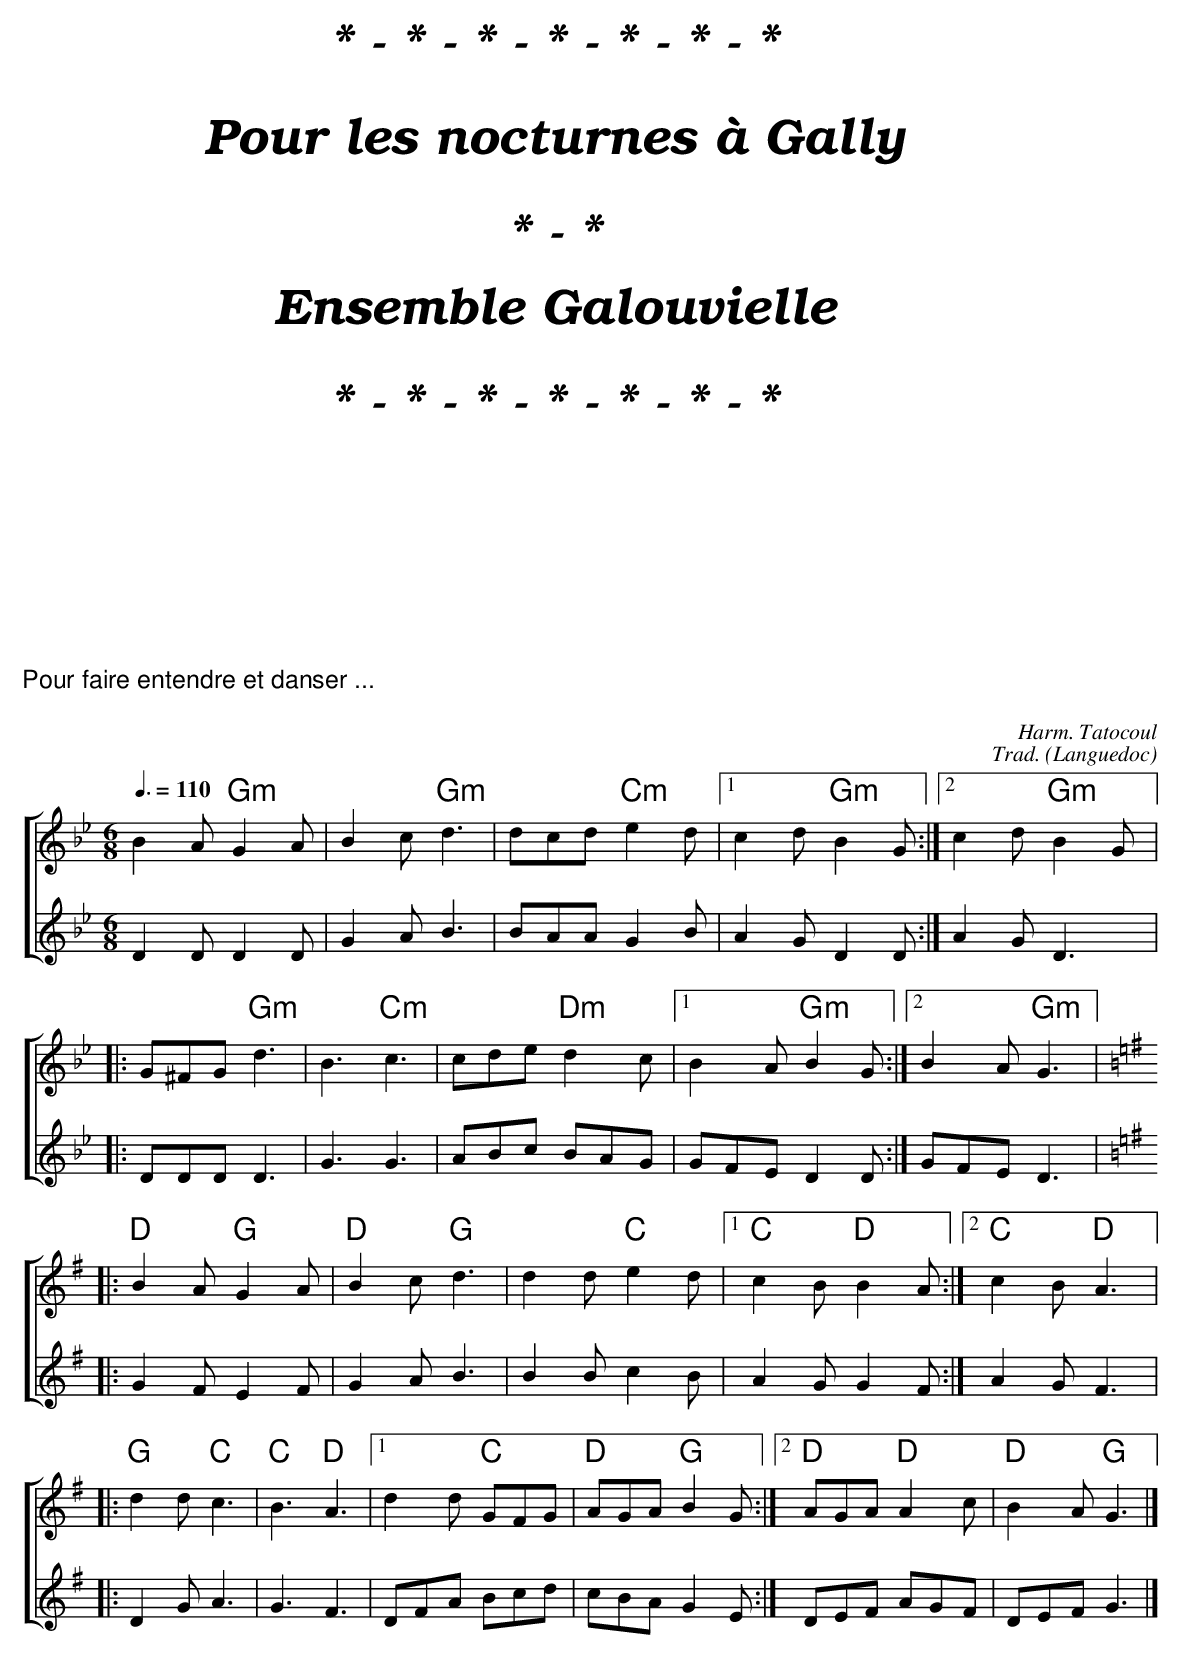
X:1
T:Branlou, Le
C:Harm. Tatocoul
C:Trad.
O:Languedoc
M:6/8
Q:3/8=110
K:Gm
%%score [1 2]
V:1
B2A"Gm"G2A | B2c"Gm"d3 | dcd"Cm"e2d |1c2d "Gm"B2G :|2 c2d "Gm"B2G |:
G^FG "Gm"d3 | B3"Cm"c3 | cde "Dm"d2c |1 B2A"Gm"B2G :|2 B2A "Gm"G3 |:
V:2
D2D D2D | G2AB3 | BAA G2B |1A2G D2D :|2 A2GD3 |:
DDDD3 | G3G3 | ABc BAG |1 GFED2D :|2 GFED3 |:
V:1
[K:G]
|: "D"B2A"G"G2A | "D"B2c"G"d3 | d2d "C"e2d |1 "C"c2B"D"B2A :|2 "C"c2B"D"A3 |:
"G"d2d"C"c3 | "C"B3"D"A3 |1 d2d "C"GFG | "D"AGA "G"B2G :|2 "D"AGA"D"A2c | "D"B2A"G"G3 |]
V:2
K:G
|: G2FE2F | G2AB3 | B2Bc2B |1 A2GG2F :|2 A2GF3 |:
D2GA3 | G3F3 |1 DFA Bcd | cBA G2E :|2 DEF AGF | DEF G3 |]"
